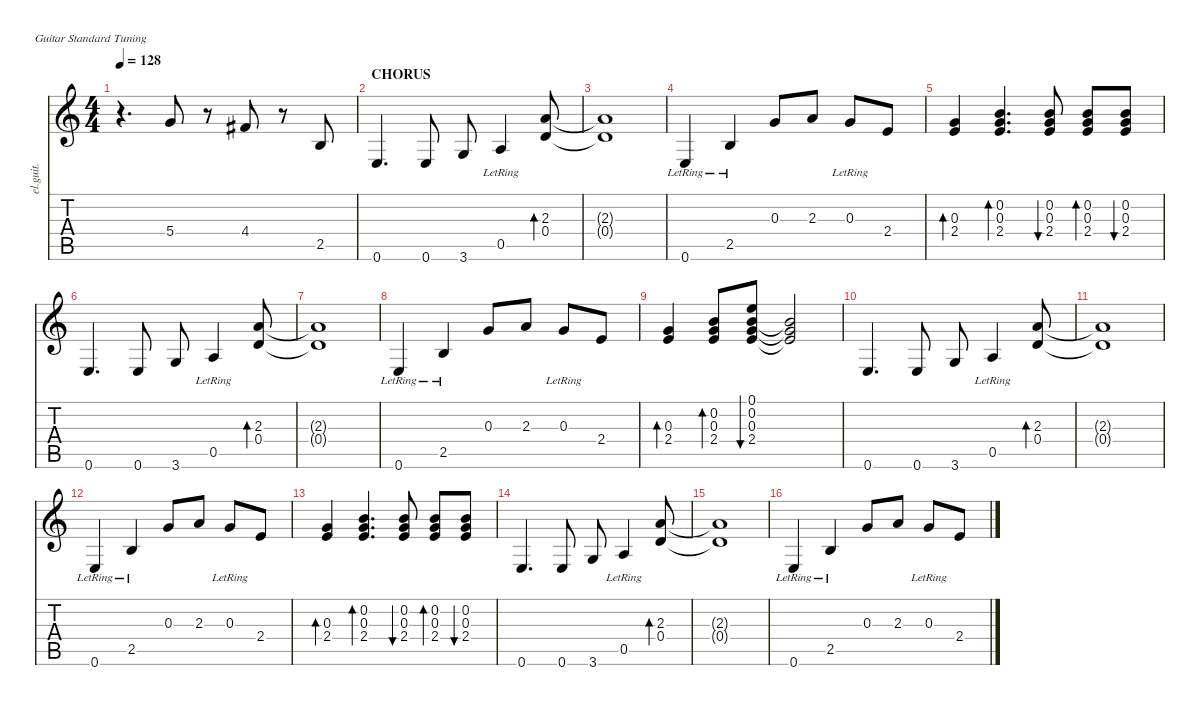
\defaultSystemsLayout 4
\hideDynamics
\bracketExtendMode nobrackets
\otherSystemsTrackNameOrientation horizontal
\track ("Gtr.2" "el.guit.") {defaultSystemsLayout 8 instrument electricguitarclean}
\staff {score tabs}
\tuning (E4 B3 G3 D3 A2 E2)
\ts (4 4)
\tempo 128
\clef g2
\ks c
r.4{d dy mp beam Down} 5.4.8{dy ff beam Up} r.8{beam Up} 4.4{acc #}.8{beam Up} r.8{beam Up} 2.5.8{dy mf beam Up} |
\section ("" "CHORUS")
0.6.4{d beam Up} 0.6.8{dy f beam Up} 3.6.8{beam Up} 0.5{lr}.4{dy mf beam Up} (2.3 0.4).8{bd 60 dy fff beam Up} |
(2.3{t} 0.4{t}).1{dy f beam Up} |
0.6{lr}.4{dy fff beam Up} 2.5{lr}.4{dy mf beam Up} 0.3.8{dy ff beam Up} 2.3.8{dy f beam Up} 0.3{lr}.8{dy mf beam Up} 2.4.8{beam Up} |
(0.3 2.4).4{bd 120 beam Up} (0.2 0.3 2.4).4{d bd 60 dy ff beam Up} (0.2 0.3 2.4).8{bu 30 dy f beam Up} (0.2 0.3 2.4).8{bd 30 dy mf beam Up} (0.2 0.3 2.4).8{bu 30 beam Up} |
0.6.4{d dy fff beam Up} 0.6.8{dy mf beam Up} 3.6.8{beam Up} 0.5{lr}.4{dy mp beam Up} (2.3 0.4).8{bd 60 dy ff beam Up} |
(2.3{t} 0.4{t}).1{dy f beam Up} |
0.6{lr}.4{dy mf beam Up} 2.5{lr}.4{dy mp beam Up} 0.3.8{dy ff beam Up} 2.3.8{dy f beam Up} 0.3{lr}.8{dy mf beam Up} 2.4.8{beam Up} |
(0.3 2.4).4{bd 120 dy mp beam Up} (0.2 0.3 2.4).8{bd 30 beam Up} (0.1 0.2 0.3 2.4).8{bu 30 dy ff beam Up} (0.2{t} 0.3{t} 2.4{t}).2{dy f beam Up} |
0.6.4{d dy mf beam Up} 0.6.8{dy f beam Up} 3.6.8{beam Up} 0.5{lr}.4{dy mf beam Up} (2.3 0.4).8{bd 60 dy fff beam Up} |
(2.3{t} 0.4{t}).1{dy f beam Up} |
0.6{lr}.4{dy fff beam Up} 2.5{lr}.4{dy mf beam Up} 0.3.8{dy ff beam Up} 2.3.8{dy f beam Up} 0.3{lr}.8{dy mf beam Up} 2.4.8{beam Up} |
(0.3 2.4).4{bd 120 beam Up} (0.2 0.3 2.4).4{d bd 60 dy ff beam Up} (0.2 0.3 2.4).8{bu 30 dy f beam Up} (0.2 0.3 2.4).8{bd 30 dy mf beam Up} (0.2 0.3 2.4).8{bu 30 beam Up} |
0.6.4{d dy fff beam Up} 0.6.8{dy mf beam Up} 3.6.8{beam Up} 0.5{lr}.4{dy mp beam Up} (2.3 0.4).8{bd 60 dy ff beam Up} |
(2.3{t} 0.4{t}).1{dy f beam Up} |
0.6{lr}.4{dy mf beam Up} 2.5{lr}.4{dy mp beam Up} 0.3.8{dy ff beam Up} 2.3.8{dy f beam Up} 0.3{lr}.8{dy mf beam Up} 2.4.8{beam Up}
